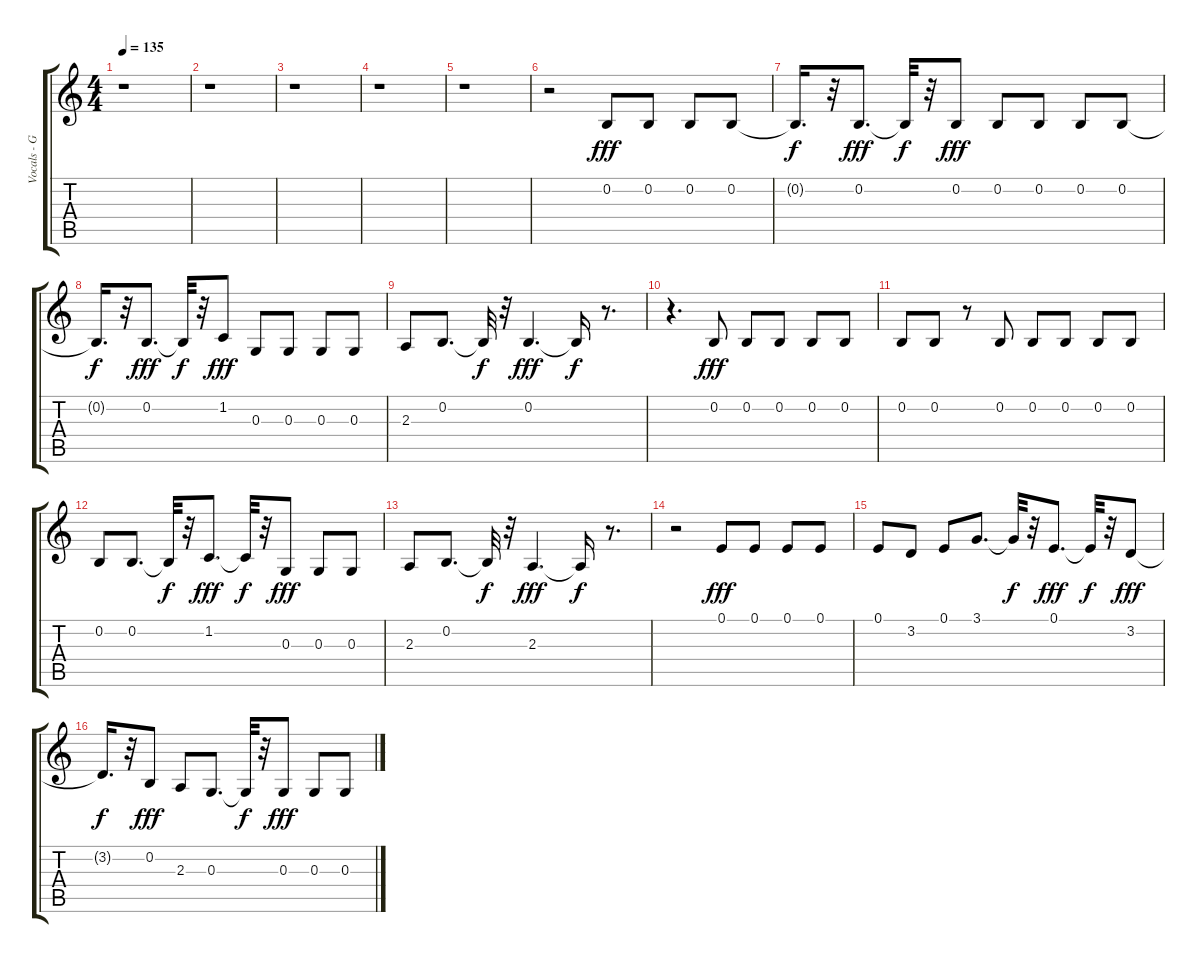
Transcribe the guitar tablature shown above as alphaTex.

\track ("Vocals - Greg Graffin" "Vocals - G") {instrument synthvoice}
\staff {score tabs}
\tuning (E4 B3 G3 D3 A2 E2) {hide}
\ts (4 4)
\tempo 135
\clef g2
\ks c
r.1{dy f} |
r.1 |
r.1 |
r.1 |
r.1 |
r.2 0.2.8{dy fff} 0.2.8 0.2.8 0.2.8 |
0.2{t}.16{d dy f} r.32 0.2.8{d dy fff} 0.2{t}.32{dy f} r.32 0.2.8{dy fff} 0.2.8 0.2.8 0.2.8 0.2.8 |
0.2{t}.16{d dy f} r.32 0.2.8{d dy fff} 0.2{t}.32{dy f} r.32 1.2.8{dy fff} 0.3.8 0.3.8 0.3.8 0.3.8 |
2.3.8 0.2.8{d} 0.2{t}.32{dy f} r.32 0.2.4{d dy fff} 0.2{t}.16{dy f} r.8{d} |
r.4{d} 0.2.8{dy fff} 0.2.8 0.2.8 0.2.8 0.2.8 |
0.2.8 0.2.8 r.8 0.2.8 0.2.8 0.2.8 0.2.8 0.2.8 |
0.2.8 0.2.8{d} 0.2{t}.32{dy f} r.32 1.2.8{d dy fff} 1.2{t}.32{dy f} r.32 0.3.8{dy fff} 0.3.8 0.3.8 |
2.3.8 0.2.8{d} 0.2{t}.32{dy f} r.32 2.3.4{d dy fff} 2.3{t}.16{dy f} r.8{d} |
r.2 0.1.8{dy fff} 0.1.8 0.1.8 0.1.8 |
0.1.8 3.2.8 0.1.8 3.1.8{d} 3.1{t}.32{dy f} r.32 0.1.8{d dy fff} 0.1{t}.32{dy f} r.32 3.2.8{dy fff} |
3.2{t}.16{d dy f} r.32 0.2.8{dy fff} 2.3.8 0.3.8{d} 0.3{t}.32{dy f} r.32 0.3.8{dy fff} 0.3.8 0.3.8
